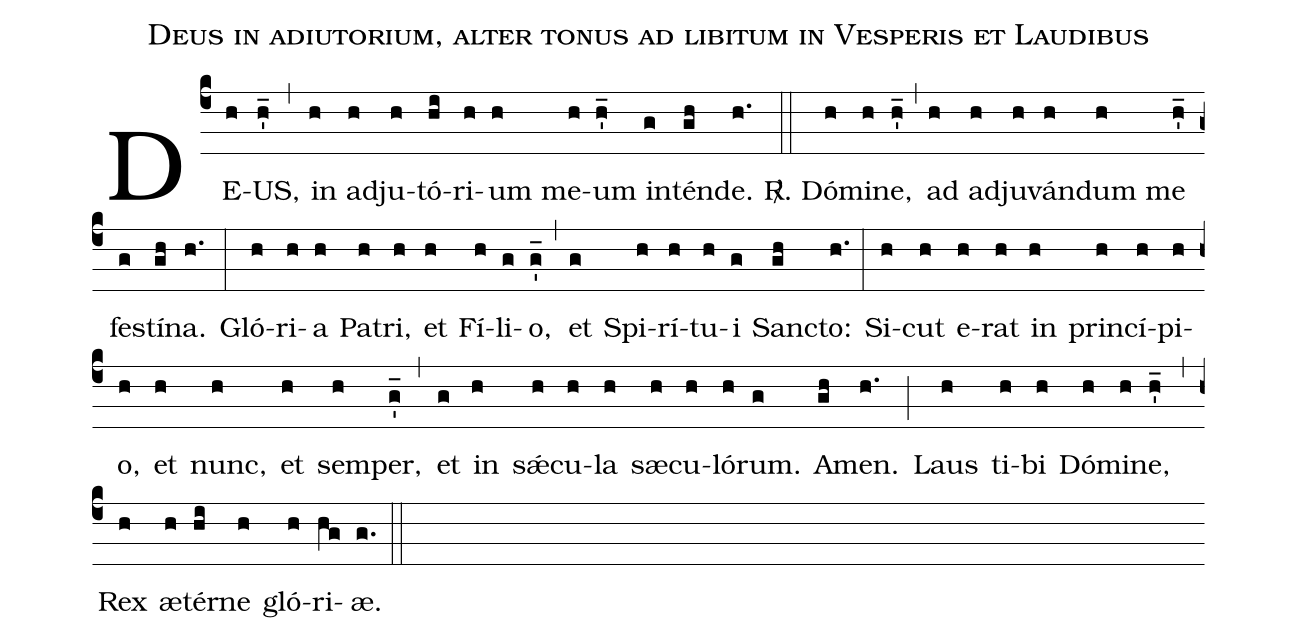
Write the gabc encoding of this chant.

name: Deus in adiutorium, alter tonus ad libitum in Vesperis et Laudibus;
%%
(c4) DE(h)US,(h_') (,)
in(h) ad(h)ju(h)tó(hi)ri(h)um(h) me(h)um(h_') in(g)tén(gh)de.(h.) (::)

<sp>R/</sp>. Dó(h)mi(h)ne,(h_') (,)
ad(h) ad(h)ju(h)ván(h)dum(h) me(h_') fes(g)tí(gh)na.(h.) (:)

Gló(h)ri(h)a(h) Pat(h)ri,(h) et(h) Fí(h)li(g)o,(g_') (,)
et(g) Spi(h)rí(h)tu(h)i(g) Sanc(gh)to:(h.) (:)
Si(h)cut(h) e(h)rat(h) in(h) prin(h)cí(h)pi(h)o,(h) et(h) nunc,(h) et(h) sem(h)per,(g_') (,)
et(g) in(h) sǽ(h)cu(h)la(h) sæ(h)cu(h)ló(h)rum.(g) A(gh)men.(h.) (;)
Laus(h) ti(h)bi(h) Dó(h)mi(h)ne,(h'_) (,)
Rex(h) æ(h)tér(hi)ne(h) gló(h)ri(hg)æ.(g.) (::)
